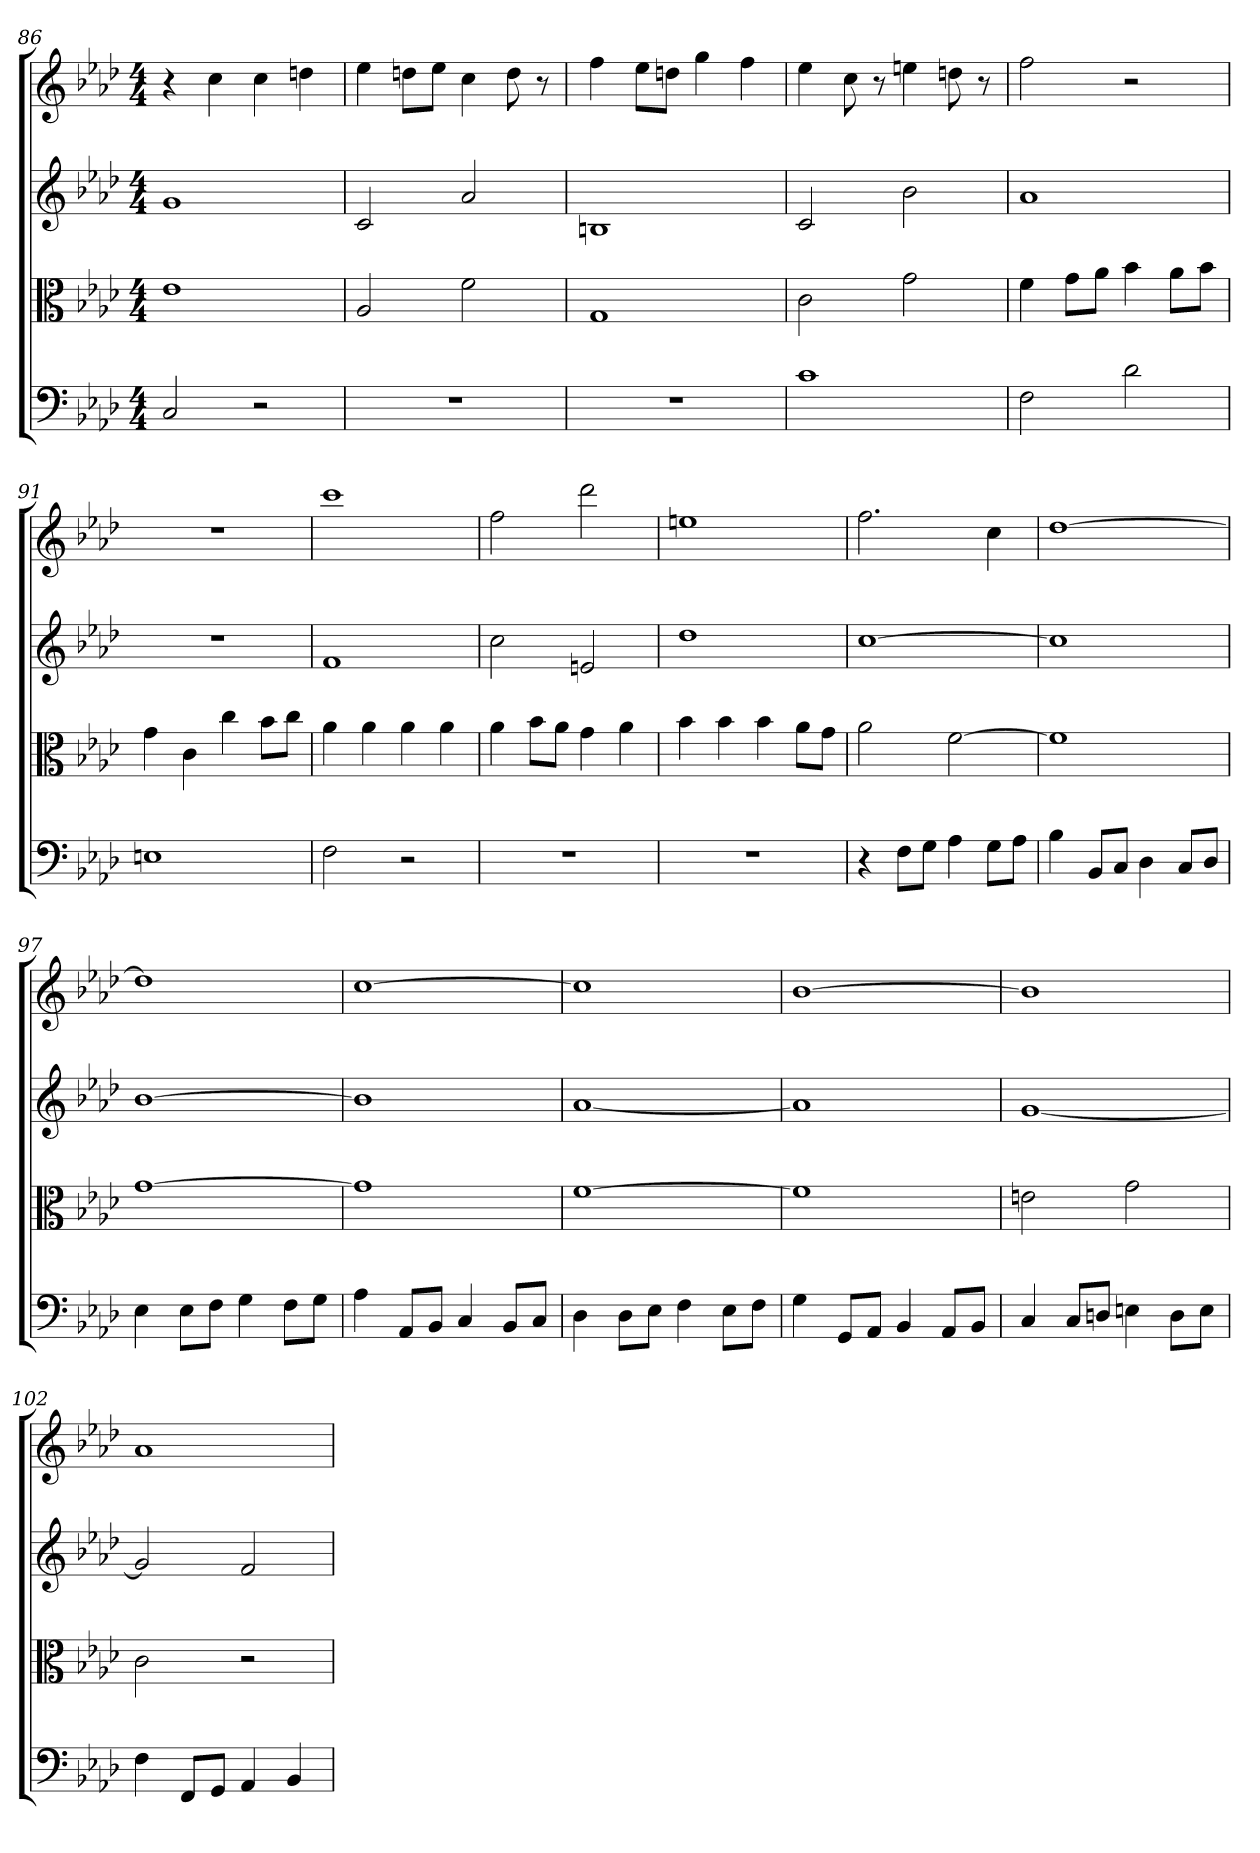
**kern	**kern	**kern	**kern
*part4	*part3	*part2	*part1
*staff4	*staff3	*staff2	*staff1
*clefF4	*clefC3	*clefG2	*clefG2
*k[b-e-a-d-]	*k[b-e-a-d-]	*k[b-e-a-d-]	*k[b-e-a-d-]
*f:	*f:	*f:	*f:
*M4/4	*M4/4	*M4/4	*M4/4
=86	=86	=86	=86
2C	1e-	1g	4r
.	.	.	4cc
2r	.	.	4cc
.	.	.	4ddn
=87	=87	=87	=87
1r	2A-	2c	4ee-
.	.	.	8ddn\L
.	.	.	8ee-\J
.	2f	2a-	4cc
.	.	.	8dd
.	.	.	8r
=88	=88	=88	=88
1r	1G	1Bn	4ff
.	.	.	8ee-\L
.	.	.	8ddn\J
.	.	.	4gg
.	.	.	4ff
=89	=89	=89	=89
1c	2c	2c	4ee-
.	.	.	8cc
.	.	.	8r
.	2g	2b-	4een
.	.	.	8ddn
.	.	.	8r
=90	=90	=90	=90
2F	4f	1a-	2ff
.	8g\L	.	.
.	8a-\J	.	.
2d-	4b-	.	2r
.	8a-\L	.	.
.	8b-\J	.	.
=91	=91	=91	=91
1En	4g	1r	1r
.	4c	.	.
.	4cc	.	.
.	8b-\L	.	.
.	8cc\J	.	.
=92	=92	=92	=92
2F	4a-	1f	1ccc
.	4a-	.	.
2r	4a-	.	.
.	4a-	.	.
=93	=93	=93	=93
1r	4a-	2cc	2ff
.	8b-\L	.	.
.	8a-\J	.	.
.	4g	2en	2ddd-
.	4a-	.	.
=94	=94	=94	=94
1r	4b-	1dd-	1een
.	4b-	.	.
.	4b-	.	.
.	8a-\L	.	.
.	8g\J	.	.
=95	=95	=95	=95
4r	2a-	[1cc	2.ff
8F\L	.	.	.
8G\J	.	.	.
4A-	[2f	.	.
8G\L	.	.	4cc
8A-\J	.	.	.
=96	=96	=96	=96
4B-	1f]	1cc]	[1dd-
8BB-/L	.	.	.
8C/J	.	.	.
4D-	.	.	.
8C/L	.	.	.
8D-/J	.	.	.
=97	=97	=97	=97
4E-	[1g	[1b-	1dd-]
8E-\L	.	.	.
8F\J	.	.	.
4G	.	.	.
8F\L	.	.	.
8G\J	.	.	.
=98	=98	=98	=98
4A-	1g]	1b-]	[1cc
8AA-/L	.	.	.
8BB-/J	.	.	.
4C	.	.	.
8BB-/L	.	.	.
8C/J	.	.	.
=99	=99	=99	=99
4D-	[1f	[1a-	1cc]
8D-\L	.	.	.
8E-\J	.	.	.
4F	.	.	.
8E-\L	.	.	.
8F\J	.	.	.
=100	=100	=100	=100
4G	1f]	1a-]	[1b-
8GG/L	.	.	.
8AA-/J	.	.	.
4BB-	.	.	.
8AA-/L	.	.	.
8BB-/J	.	.	.
=101	=101	=101	=101
4C	2en	[1g	1b-]
8C/L	.	.	.
8Dn/J	.	.	.
4En	2g	.	.
8D\L	.	.	.
8E\J	.	.	.
=102	=102	=102	=102
4F	2c	2g]	1a-
8FF/L	.	.	.
8GG/J	.	.	.
4AA-	2r	2f	.
4BB-	.	.	.
=	=	=	=
*-	*-	*-	*-
